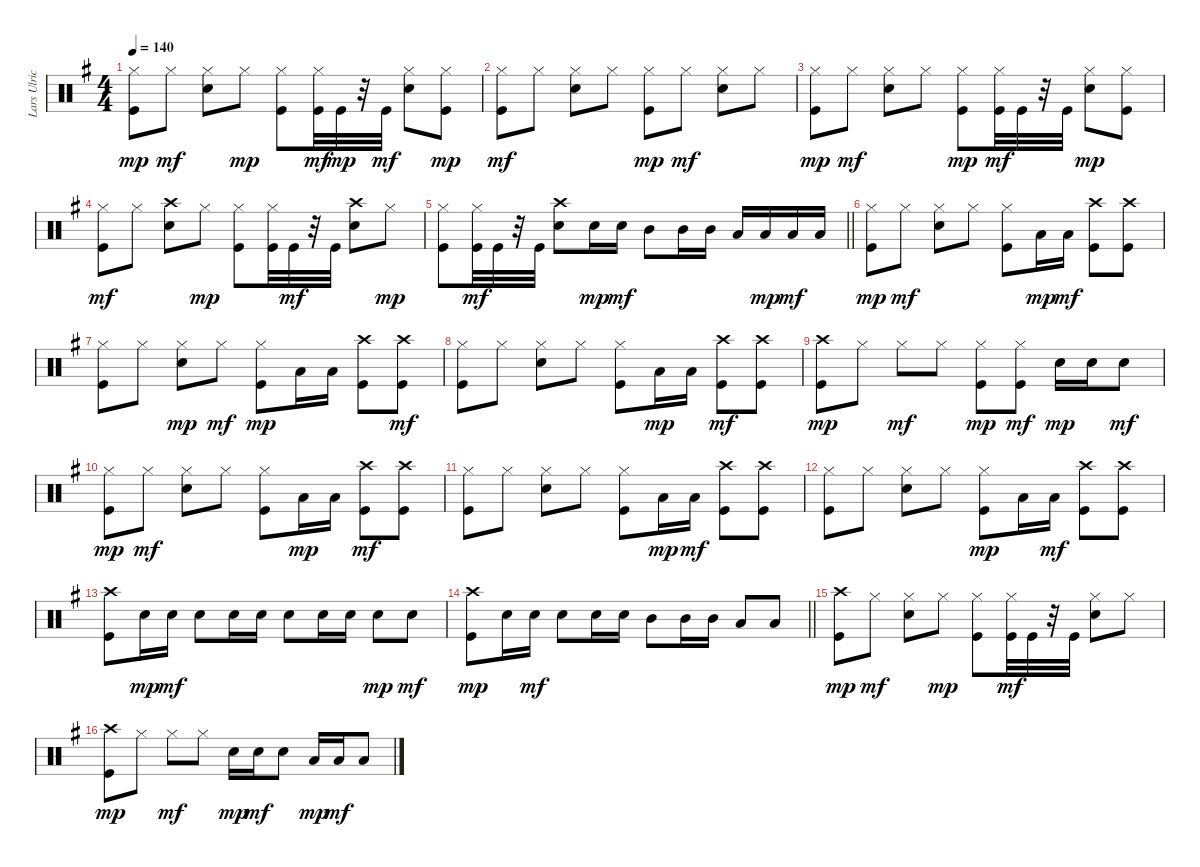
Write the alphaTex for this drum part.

\track ("Lars Ulrich" "Lars Ulric") {instrument percussion}
\staff {score}
\articulation defaults
\ts (4 4)
\tempo 140
\clef neutral
\ks eminor
("Hi-Hat (closed)" "Kick (hit)").8{dy mp} "Hi-Hat (closed)".8{dy mf} ("Snare (hit) 2" "Hi-Hat (closed)").8 "Hi-Hat (closed)".8{dy mp} ("Hi-Hat (closed)" "Kick (hit)").8 ("Hi-Hat (closed)" "Kick (hit)").32{dy mf} "Kick (hit)".32{dy mp} r.32 "Kick (hit)".32{dy mf} ("Snare (hit) 2" "Hi-Hat (closed)").8 ("Hi-Hat (closed)" "Kick (hit)").8{dy mp} |
("Hi-Hat (closed)" "Kick (hit)").8{dy mf} "Hi-Hat (closed)".8 ("Snare (hit) 2" "Hi-Hat (closed)").8 "Hi-Hat (closed)".8 ("Hi-Hat (closed)" "Kick (hit)").8{dy mp} "Hi-Hat (closed)".8{dy mf} ("Snare (hit) 2" "Hi-Hat (closed)").8 "Hi-Hat (closed)".8 |
("Hi-Hat (closed)" "Kick (hit)").8{dy mp} "Hi-Hat (closed)".8{dy mf} ("Snare (hit) 2" "Hi-Hat (closed)").8 "Hi-Hat (closed)".8 ("Hi-Hat (closed)" "Kick (hit)").8{dy mp} ("Hi-Hat (closed)" "Kick (hit)").32{dy mf} "Kick (hit)".32 r.32 "Kick (hit)".32 ("Snare (hit) 2" "Hi-Hat (closed)").8{dy mp} ("Hi-Hat (closed)" "Kick (hit)").8 |
("Hi-Hat (closed)" "Kick (hit)").8{dy mf} "Hi-Hat (closed)".8 ("Snare (hit) 2" "Crash high (hit)").8 "Hi-Hat (closed)".8{dy mp} ("Hi-Hat (closed)" "Kick (hit)").8 ("Hi-Hat (closed)" "Kick (hit)").32 "Kick (hit)".32{dy mf} r.32 "Kick (hit)".32 ("Snare (hit) 2" "Crash high (hit)").8 "Hi-Hat (closed)".8{dy mp} |
\barLineRight lightlight
("Hi-Hat (closed)" "Kick (hit)").8 ("Hi-Hat (closed)" "Kick (hit)").32{dy mf} "Kick (hit)".32 r.32 "Kick (hit)".32 ("Snare (hit) 2" "Crash high (hit)").8 "Snare (hit) 2".16{dy mp} "Snare (hit) 2".16{dy mf} "Mid Tom (hit)".8 "Mid Tom (hit)".16 "Mid Tom (hit)".16 "Low Tom (hit)".16 "Low Tom (hit)".16{dy mp} "Low Tom (hit)".16{dy mf} "Low Tom (hit)".16 |
("Hi-Hat (closed)" "Kick (hit)").8{dy mp} "Hi-Hat (closed)".8{dy mf} ("Snare (hit) 2" "Hi-Hat (closed)").8 "Hi-Hat (closed)".8 ("Hi-Hat (closed)" "Kick (hit)").8 "Low Tom (hit)".16{dy mp} "Low Tom (hit)".16{dy mf} ("Crash high (hit)" "Kick (hit)").8 ("Crash high (hit)" "Kick (hit)").8 |
("Hi-Hat (closed)" "Kick (hit)").8 "Hi-Hat (closed)".8 ("Snare (hit) 2" "Hi-Hat (closed)").8{dy mp} "Hi-Hat (closed)".8{dy mf} ("Hi-Hat (closed)" "Kick (hit)").8{dy mp} "Low Tom (hit)".16 "Low Tom (hit)".16 ("Crash high (hit)" "Kick (hit)").8 ("Crash high (hit)" "Kick (hit)").8{dy mf} |
("Hi-Hat (closed)" "Kick (hit)").8 "Hi-Hat (closed)".8 ("Snare (hit) 2" "Hi-Hat (closed)").8 "Hi-Hat (closed)".8 ("Hi-Hat (closed)" "Kick (hit)").8 "Low Tom (hit)".16{dy mp} "Low Tom (hit)".16 ("Crash high (hit)" "Kick (hit)").8{dy mf} ("Crash high (hit)" "Kick (hit)").8 |
("Crash high (hit)" "Kick (hit)").8{dy mp} "Hi-Hat (closed)".8 "Hi-Hat (closed)".8{dy mf} "Hi-Hat (closed)".8 ("Hi-Hat (closed)" "Kick (hit)").8{dy mp} ("Hi-Hat (closed)" "Kick (hit)").8{dy mf} "Snare (hit) 2".16{dy mp} "Snare (hit) 2".16 "Snare (hit) 2".8{dy mf} |
("Hi-Hat (closed)" "Kick (hit)").8{dy mp} "Hi-Hat (closed)".8{dy mf} ("Snare (hit) 2" "Hi-Hat (closed)").8 "Hi-Hat (closed)".8 ("Hi-Hat (closed)" "Kick (hit)").8 "Low Tom (hit)".16{dy mp} "Low Tom (hit)".16 ("Crash high (hit)" "Kick (hit)").8{dy mf} ("Crash high (hit)" "Kick (hit)").8 |
("Hi-Hat (closed)" "Kick (hit)").8 "Hi-Hat (closed)".8 ("Snare (hit) 2" "Hi-Hat (closed)").8 "Hi-Hat (closed)".8 ("Hi-Hat (closed)" "Kick (hit)").8 "Low Tom (hit)".16{dy mp} "Low Tom (hit)".16{dy mf} ("Crash high (hit)" "Kick (hit)").8 ("Crash high (hit)" "Kick (hit)").8 |
("Hi-Hat (closed)" "Kick (hit)").8 "Hi-Hat (closed)".8 ("Snare (hit) 2" "Hi-Hat (closed)").8 "Hi-Hat (closed)".8 ("Hi-Hat (closed)" "Kick (hit)").8{dy mp} "Low Tom (hit)".16 "Low Tom (hit)".16{dy mf} ("Crash high (hit)" "Kick (hit)").8 ("Crash high (hit)" "Kick (hit)").8 |
("Crash high (hit)" "Kick (hit)").8 "Snare (hit) 2".16{dy mp} "Snare (hit) 2".16{dy mf} "Snare (hit) 2".8 "Snare (hit) 2".16 "Snare (hit) 2".16 "Snare (hit) 2".8 "Snare (hit) 2".16 "Snare (hit) 2".16 "Snare (hit) 2".8{dy mp} "Snare (hit) 2".8{dy mf} |
\barLineRight lightlight
("Crash high (hit)" "Kick (hit)").8{dy mp} "Snare (hit) 2".16 "Snare (hit) 2".16{dy mf} "Snare (hit) 2".8 "Snare (hit) 2".16 "Snare (hit) 2".16 "Mid Tom (hit)".8 "Mid Tom (hit)".16 "Mid Tom (hit)".16 "Low Tom (hit)".8 "Low Tom (hit)".8 |
("Crash high (hit)" "Kick (hit)").8{dy mp} "Hi-Hat (closed)".8{dy mf} ("Snare (hit) 2" "Hi-Hat (closed)").8 "Hi-Hat (closed)".8{dy mp} ("Hi-Hat (closed)" "Kick (hit)").8 ("Hi-Hat (closed)" "Kick (hit)").32{dy mf} "Kick (hit)".32 r.32 "Kick (hit)".32 ("Snare (hit) 2" "Hi-Hat (closed)").8 "Hi-Hat (closed)".8 |
("Crash high (hit)" "Kick (hit)").8{dy mp} "Hi-Hat (closed)".8 "Hi-Hat (closed)".8{dy mf} "Hi-Hat (closed)".8 "Snare (hit) 2".16{dy mp} "Snare (hit) 2".16{dy mf} "Snare (hit) 2".8 "Low Tom (hit)".16{dy mp} "Low Tom (hit)".16{dy mf} "Low Tom (hit)".8
